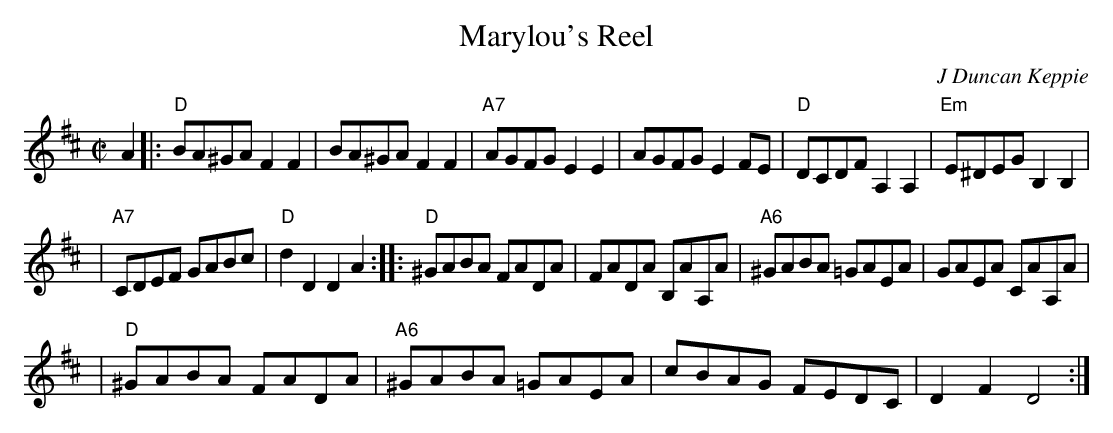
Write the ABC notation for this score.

X:1
T: Marylou's Reel
C: J Duncan Keppie
M: C|
L: 1/8
K: D
A2 \
|: "D"BA^GA F2F2 \
| BA^GA F2F2 \
| "A7"AGFG E2E2 \
| AGFG E2FE \
| "D"DCDF A,2A,2 \
| "Em"E^DEG B,2B,2 |
| "A7"CDEF GABc \
| "D"d2D2 D2A2 :|\
|: "D"^GABA FADA \
| FADA B,AA,A \
| "A6"^GABA =GAEA \
| GAEA CAA,A |
| "D"^GABA FADA \
| "A6"^GABA =GAEA \
| cBAG FEDC \
| D2F2 D4 :|
